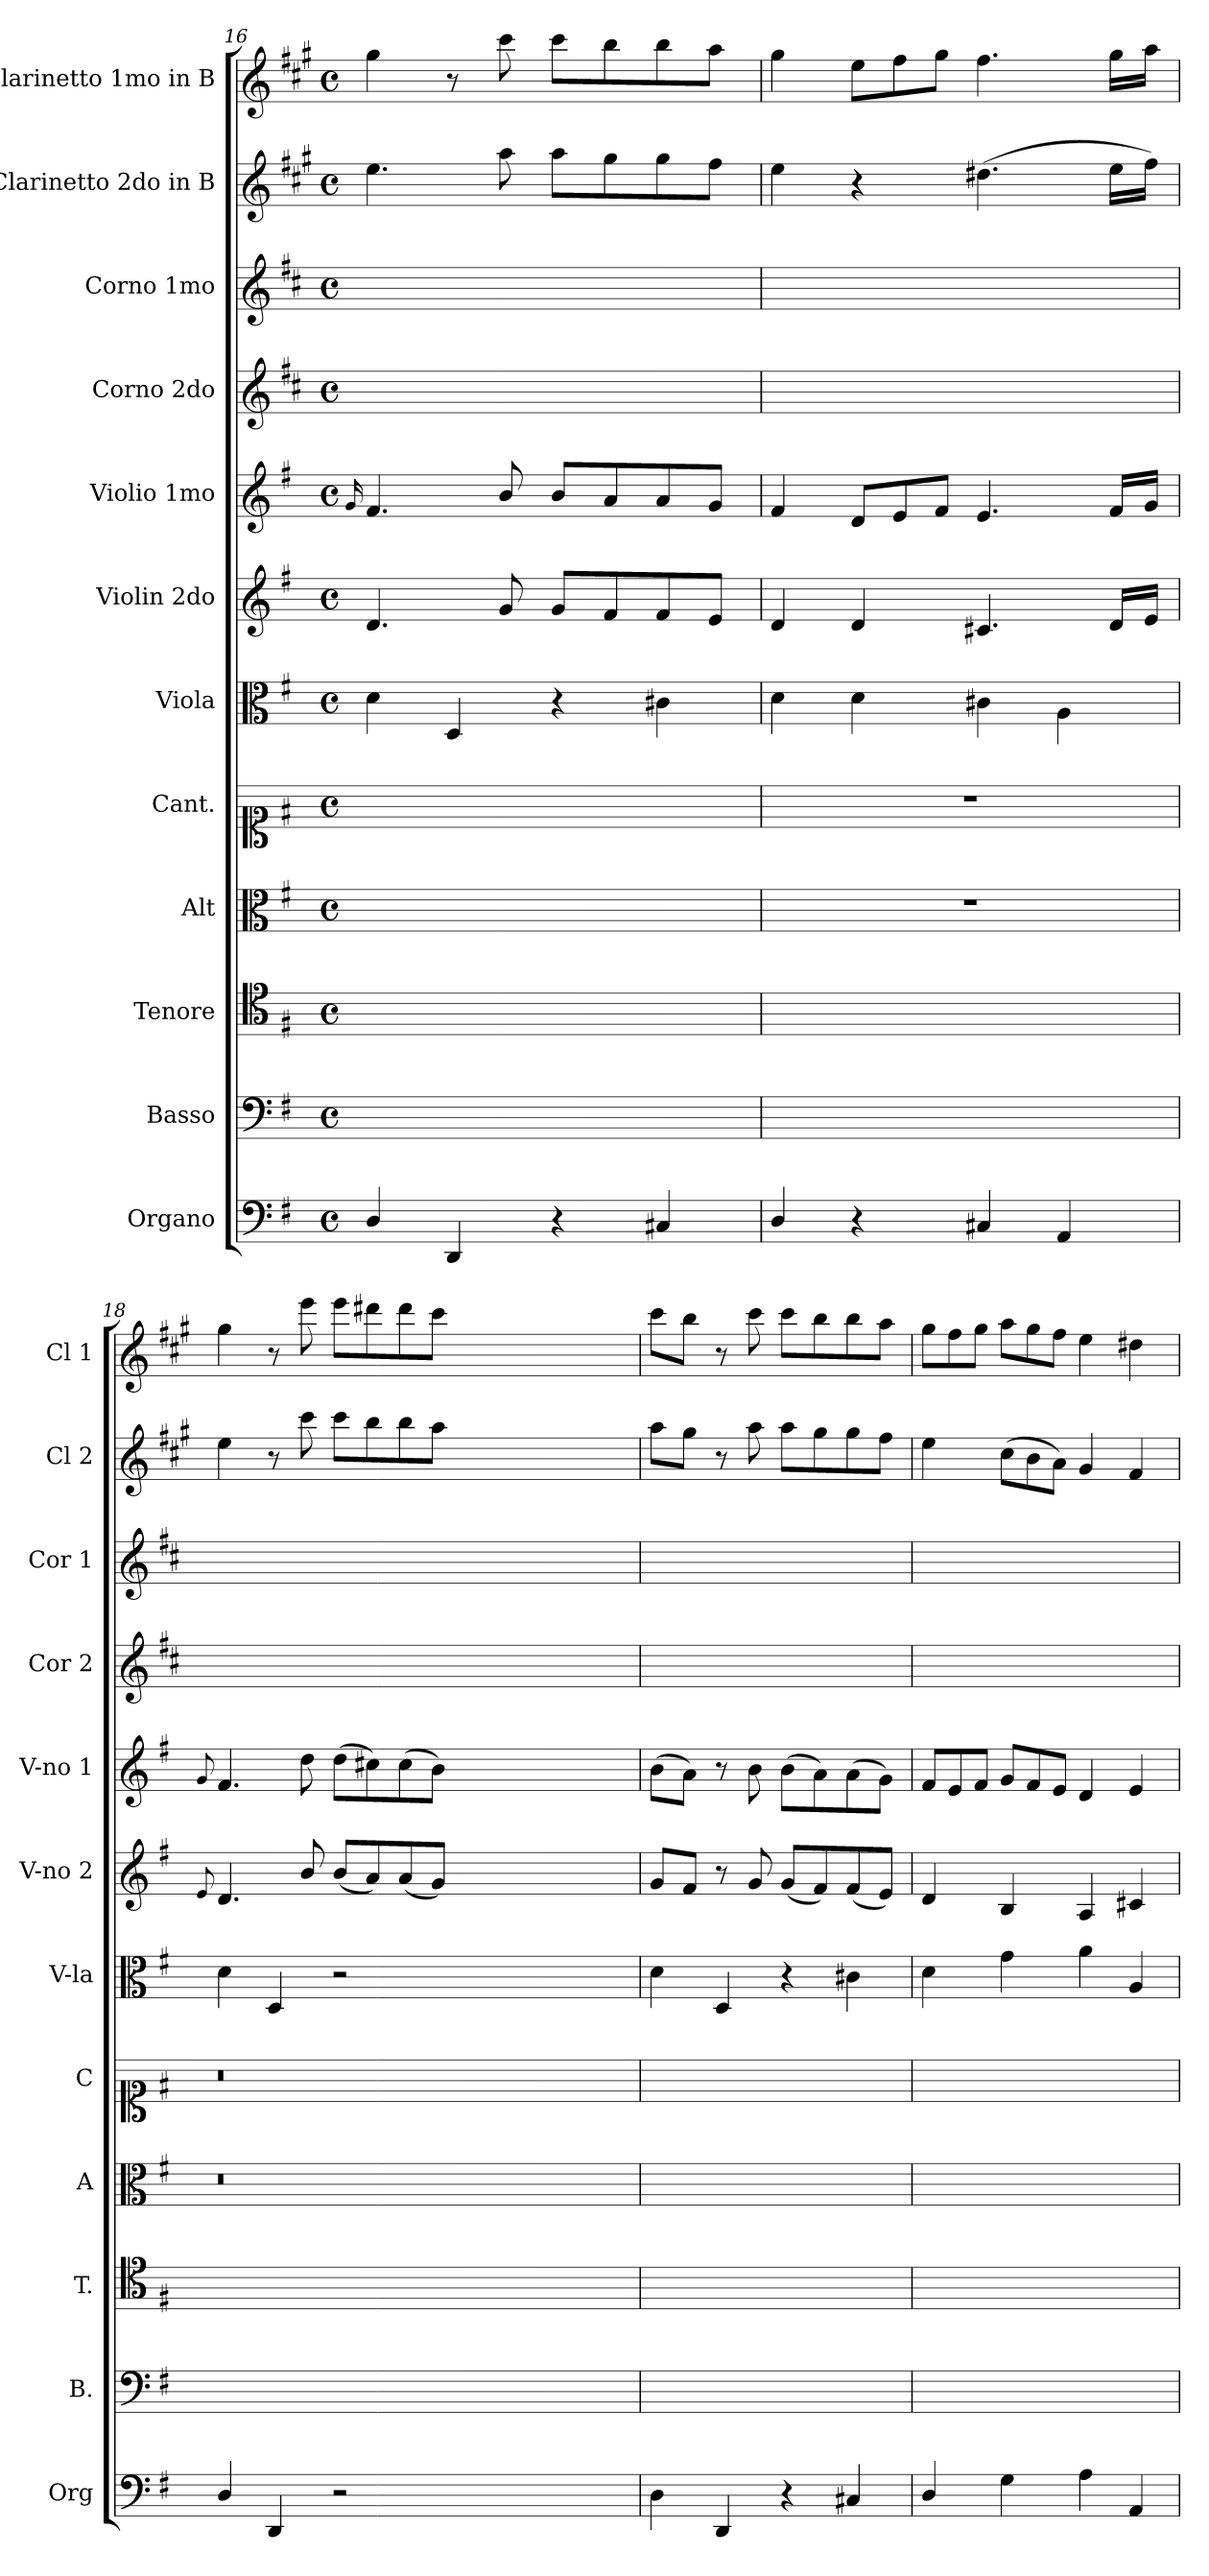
**kern	**kern	**kern	**kern	**kern	**kern	**kern	**kern	**kern	**kern	**kern	**kern
*part12	*part11	*part10	*part9	*part8	*part7	*part6	*part5	*part4	*part3	*part2	*part1
*staff12	*staff11	*staff10	*staff9	*staff8	*staff7	*staff6	*staff5	*staff4	*staff3	*staff2	*staff1
*I"Organo	*I"Basso	*I"Tenore	*I"Alt	*I"Cant.	*I"Viola	*I"Violin 2do	*I"Violio 1mo	*I"Corno 2do	*I"Corno 1mo	*I"Clarinetto 2do in B	*I"Clarinetto 1mo in B
*I'Org	*I'B.	*I'T.	*I'A	*I'C	*I'V-la	*I'V-no 2	*I'V-no 1	*I'Cor 2	*I'Cor 1	*I'Cl 2	*I'Cl 1
*clefF4	*clefF4	*clefC4	*clefC3	*clefC1	*clefC3	*clefG2	*clefG2	*clefG2	*clefG2	*clefG2	*clefG2
*	*	*	*	*	*	*	*	*ITrd4c7	*ITrd4c7	*ITrd1c2	*ITrd1c2
*k[f#]	*k[f#]	*k[f#]	*k[f#]	*k[f#]	*k[f#]	*k[f#]	*k[f#]	*k[f#]	*k[f#]	*k[f#]	*k[f#]
*M4/4	*M4/4	*M4/4	*M4/4	*M4/4	*M4/4	*M4/4	*M4/4	*M4/4	*M4/4	*M4/4	*M4/4
*met(c)	*met(c)	*met(c)	*met(c)	*met(c)	*met(c)	*met(c)	*met(c)	*met(c)	*met(c)	*met(c)	*met(c)
=16	=16	=16	=16	=16	=16	=16	=16	=16	=16	=16	=16
.	.	.	.	.	.	.	16qqg/	.	.	.	.
4D/	1ryy	1ryy	1ryy	1ryy	4d\	4.d/	4.f#/	1ryy	1ryy	4.dd\	4ff#\
4DD/	.	.	.	.	4D/	.	.	.	.	.	8r
.	.	.	.	.	.	8g/	8b/	.	.	8gg\	8bb\
4r	.	.	.	.	4r	8g/L	8b/L	.	.	8gg\L	8bb\L
.	.	.	.	.	.	8f#/	8a/	.	.	8ff#\	8aa\
4C#X/	.	.	.	.	4c#X\	8f#/	8a/	.	.	8ff#\	8aa\
.	.	.	.	.	.	8e/J	8g/J	.	.	8ee\J	8gg\J
=17	=17	=17	=17	=17	=17	=17	=17	=17	=17	=17	=17
4D/	1ryy	1ryy	1r	1r	4d\	4d/	4f#/	1ryy	1ryy	4dd\	4ff#\
*	*	*	*	*	*	*	*Xtuplet	*	*	*	*Xtuplet
4r	.	.	.	.	4d\	4d/	12d/L	.	.	4r	12dd\L
.	.	.	.	.	.	.	12e/	.	.	.	12ee\
.	.	.	.	.	.	.	12f#/J	.	.	.	12ff#\J
4C#X/	.	.	.	.	4c#X\	4.c#X/	4.e/	.	.	(4.cc#X\	4.ee\
4AA/	.	.	.	.	4A\	.	.	.	.	.	.
.	.	.	.	.	.	16d/LL	16f#/LL	.	.	16dd\LL	16ff#\LL
.	.	.	.	.	.	16e/JJ	16g/JJ	.	.	16ee\JJ)	16gg\JJ
=18	=18	=18	=18	=18	=18	=18	=18	=18	=18	=18	=18
.	.	.	.	.	.	8qqe/	8qqg/	.	.	.	.
4D/	1ryy	1ryy	0.r	0.r	4d\	4.d/	4.f#/	1ryy	1ryy	4dd\	4ff#\
4DD/	.	.	.	.	4D/	.	.	.	.	8r	8r
.	.	.	.	.	.	8b/	8dd\	.	.	8bb\	8ddd\
2r	.	.	.	.	2r	(8b/L	(8dd\L	.	.	8bb\L	8ddd\L
.	.	.	.	.	.	8a/)	8cc#X\)	.	.	8aa\	8ccc#X\
.	.	.	.	.	.	(8a/	(8cc#\	.	.	8aa\	8ccc#\
.	.	.	.	.	.	8g/J)	8b\J)	.	.	8gg\J	8bb\J
0ryy	0ryy	0ryy	.	.	0ryy	0ryy	0ryy	0ryy	0ryy	0ryy	0ryy
=19	=19	=19	=19	=19	=19	=19	=19	=19	=19	=19	=19
4D\	1ryy	1ryy	1ryy	1ryy	4d\	8g/L	(8b\L	1ryy	1ryy	8gg\L	8bb\L
.	.	.	.	.	.	8f#/J	8a\J)	.	.	8ff#\J	8aa\J
4DD/	.	.	.	.	4D/	8r	8r	.	.	8r	8r
.	.	.	.	.	.	8g/	8b\	.	.	8gg\	8bb\
4r	.	.	.	.	4r	(8g/L	(8b\L	.	.	8gg\L	8bb\L
.	.	.	.	.	.	8f#/)	8a\)	.	.	8ff#\	8aa\
4C#X/	.	.	.	.	4c#X\	(8f#/	(8a\	.	.	8ff#\	8aa\
.	.	.	.	.	.	8e/J)	8g\J)	.	.	8ee\J	8gg\J
=20	=20	=20	=20	=20	=20	=20	=20	=20	=20	=20	=20
4D/	1ryy	1ryy	1ryy	1ryy	4d\	4d/	12f#/L	1ryy	1ryy	4dd\	12ff#\L
.	.	.	.	.	.	.	12e/	.	.	.	12ee\
.	.	.	.	.	.	.	12f#/J	.	.	.	12ff#\J
*	*	*	*	*	*	*	*	*	*	*Xtuplet	*
4G\	.	.	.	.	4g\	4B/	12g/L	.	.	(12b\L	12gg\L
.	.	.	.	.	.	.	12f#/	.	.	12a\	12ff#\
.	.	.	.	.	.	.	12e/J	.	.	12g\J)	12ee\J
4A\	.	.	.	.	4a\	4A/	4d/	.	.	4f#/	4dd\
4AA/	.	.	.	.	4A/	4c#X/	4e/	.	.	4e/	4cc#X\
=	=	=	=	=	=	=	=	=	=	=	=
*-	*-	*-	*-	*-	*-	*-	*-	*-	*-	*-	*-
